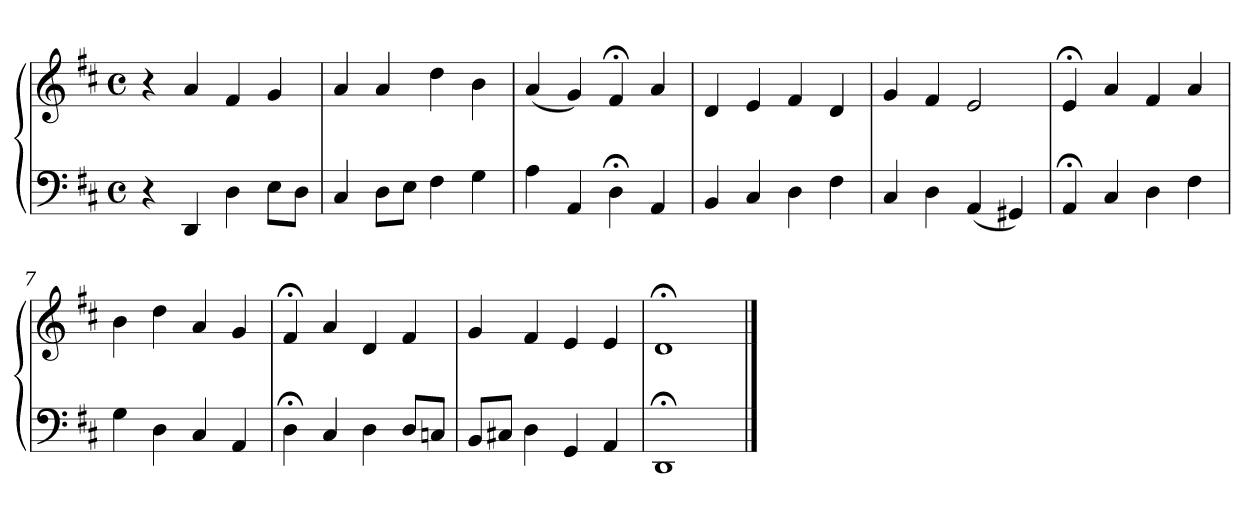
**kern	**kern
*part1	*part1
*staff2	*staff1
*clefF4	*clefG2
*k[f#c#]	*k[f#c#]
*M4/4	*M4/4
*met(c)	*met(c)
=1	=1
4r	4r
4DD	4a
4D	4f#
8EL	4g
8DJ	.
=2	=2
4C#	4a
8DL	4a
8EJ	.
4F#	4dd
4G	4b
=3	=3
4A	(4a
4AA	4g)
4D;<	4f#;<
4AA	4a
=4	=4
4BB	4d
4C#	4e
4D	4f#
4F#	4d
=5	=5
4C#	4g
4D	4f#
(4AA	2e
4GG#X)	.
=6	=6
4AA;<	4e;<
4C#	4a
4D	4f#
4F#	4a
=7	=7
4G	4b
4D	4dd
4C#	4a
4AA	4g
!!LO:LB:g=z
=8	=8
4D;<	4f#;<
4C#	4a
4D	4d
8DL	4f#
8CnJ	.
=9	=9
8BBL	4g
8C#XJ	.
4D	4f#
4GG	4e
4AA	4e
=10	=10
1DD;<	1d;<
==	==
*-	*-
